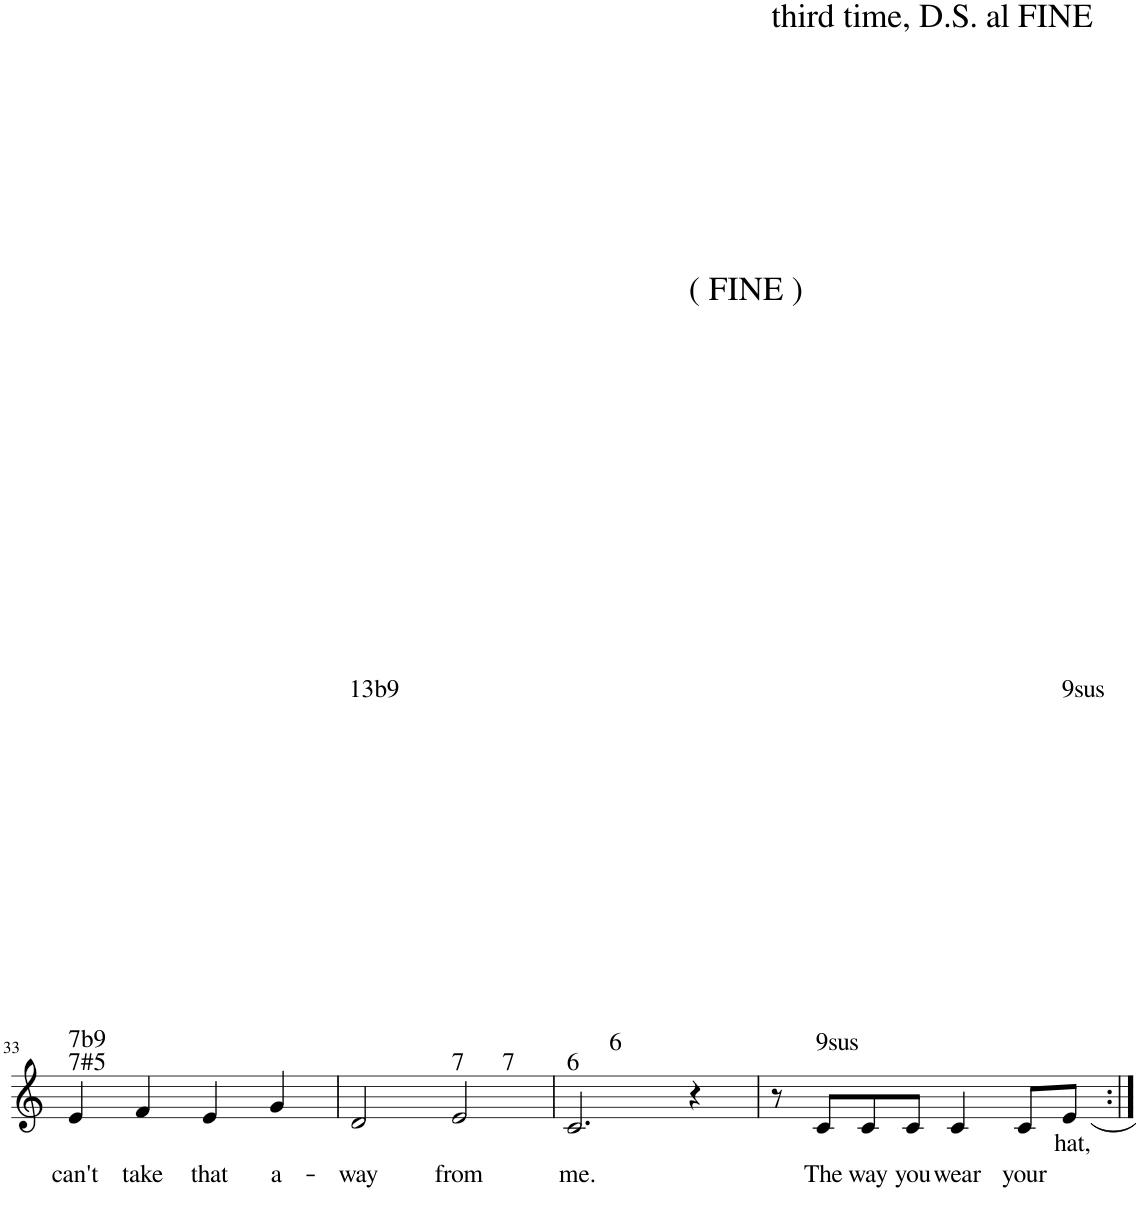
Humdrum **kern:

**kern	**text	**text	**harte
*part1	*part1	*part1	*part1
*staff1	*staff1	*staff1	*
*I"Voice	*	*	*
!!LO:PB:g=z
*clefG2	*	*	*
*k[]	*	*	*
=33	=33	=33	=33
!	!	!LO:LY:b	!LO:H:n=1:kt=7
!	!	!	!LO:H:n=2:kt=7
4e/	.	can't	E:aug(b7) A:7(b9)
!	!	!LO:LY:b	!
4f/	.	take	.
!	!	!LO:LY:b	!
4e/	.	that	.
!	!	!LO:LY:b	!
4g/	.	a-	.
=34	=34	=34	=34
!	!	!LO:LY:b	!LO:H:kt=13
*^	*	*	*
2d/	2.ryy	.	-way	G:(3,5,b7,b9,11,13)
!	!	!	!LO:LY:b	!LO:H:kt=7
2e/	.	.	from	D:7
!	!	!	!	!LO:H:kt=7
.	4ryy	.	.	D:7
=35	=35	=35	=35	=35
!	!	!	!LO:LY:b	!LO:H:kt=6
2.c/	4ryy	.	me.	C:maj6
!	!	!	!	!LO:H:kt=6
.	2.ryy	.	.	C:maj6
!LO:TX:a:t=( FINE )	!	!	!	!
4r	.	.	.	.
=36	=36	=36	=36	=36
!LO:TX:a:t=third time, D.S. al FINE	!	!	!	!
*v	*v	*	*	*
8r	.	.	.
!	!	!LO:LY:b	!LO:H:kt=9sus
8c/L	.	The	G:sus4(7,9)
!	!	!LO:LY:b	!
8c/	.	way	.
!	!	!LO:LY:b	!
(8c/J	.	you	.
!	!	!LO:LY:b	!
4c/)	.	wear	.
!	!	!LO:LY:b	!
8c/L	.	your	.
!	!	!LO:LY:b	!LO:H:kt=9sus
8e/J	.	hat,	G:sus4(7,9)
=:|!	=:|!	=:|!	=:|!
*-	*-	*-	*-
